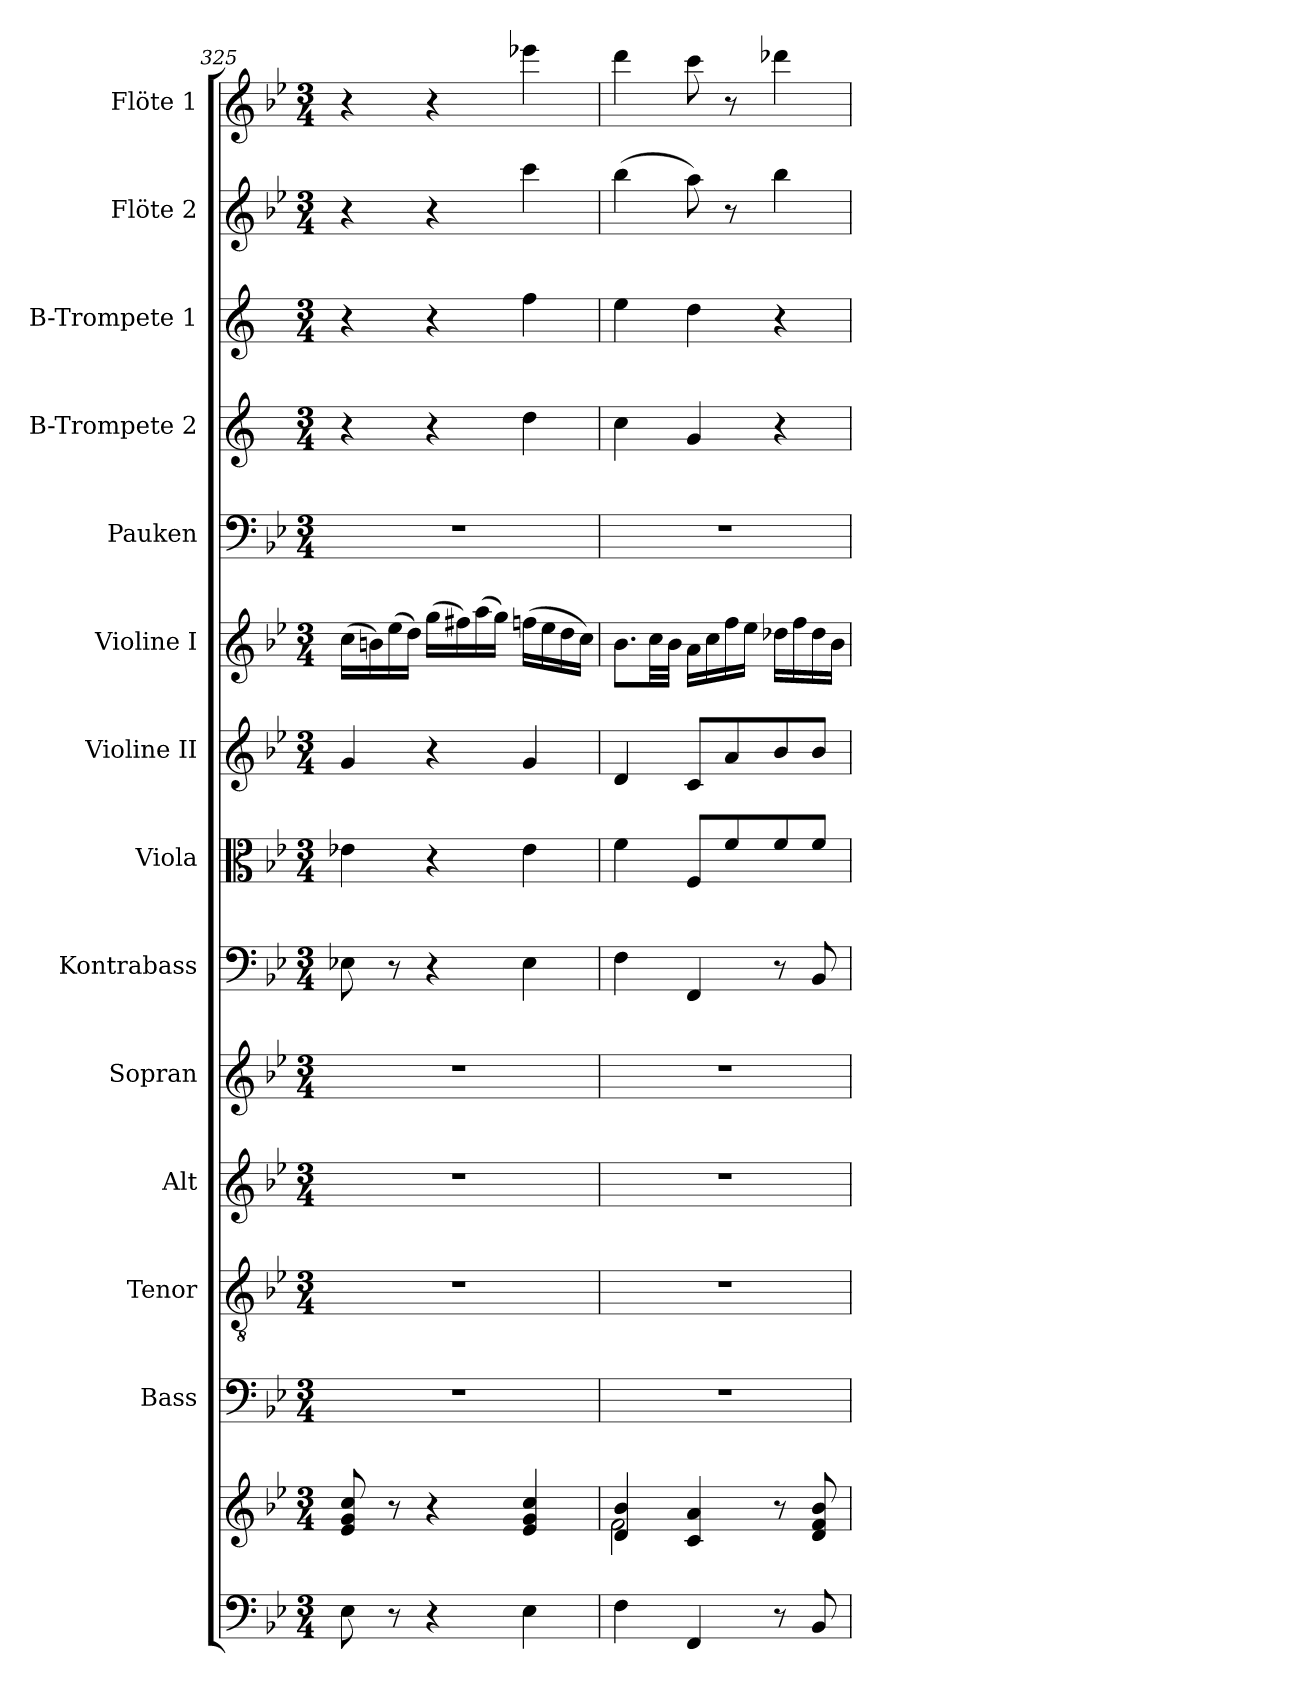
**kern	**kern	**kern	**kern	**kern	**kern	**kern	**kern	**kern	**kern	**kern	**kern	**kern	**kern	**kern
*part14	*part14	*part13	*part12	*part11	*part10	*part9	*part8	*part7	*part6	*part5	*part4	*part3	*part2	*part1
*staff15	*staff14	*staff13	*staff12	*staff11	*staff10	*staff9	*staff8	*staff7	*staff6	*staff5	*staff4	*staff3	*staff2	*staff1
*	*	*I"Bass	*I"Tenor	*I"Alt	*I"Sopran	*I"Kontrabass	*I"Viola	*I"Violine II	*I"Violine I	*I"Pauken	*I"B-Trompete 2	*I"B-Trompete 1	*I"Flöte 2	*I"Flöte 1
*	*	*I'B.	*I'T.	*I'A.	*I'S.	*I'Kb.	*I'Vla.	*I'Vl. II	*I'Vl. I	*I'Pk.	*I'B Trp. 2	*I'B Trp. 1	*I'Fl. 2	*I'Fl. 1
!!LO:PB:g=z
*clefF4	*clefG2	*clefF4	*clefGv2	*clefG2	*clefG2	*clefF4	*clefC3	*clefG2	*clefG2	*clefF4	*clefG2	*clefG2	*clefG2	*clefG2
*	*	*	*	*	*	*ITrd7c12	*	*	*	*	*ITrd1c2	*ITrd1c2	*	*
*k[b-e-]	*k[b-e-]	*k[b-e-]	*k[b-e-]	*k[b-e-]	*k[b-e-]	*k[b-e-]	*k[b-e-]	*k[b-e-]	*k[b-e-]	*k[b-e-]	*k[b-e-]	*k[b-e-]	*k[b-e-]	*k[b-e-]
*B-:	*B-:	*B-:	*B-:	*B-:	*B-:	*B-:	*B-:	*B-:	*B-:	*B-:	*B-:	*B-:	*B-:	*B-:
*M3/4	*M3/4	*M3/4	*M3/4	*M3/4	*M3/4	*M3/4	*M3/4	*M3/4	*M3/4	*M3/4	*M3/4	*M3/4	*M3/4	*M3/4
=325	=325	=325	=325	=325	=325	=325	=325	=325	=325	=325	=325	=325	=325	=325
8E-\	8e-/ 8g/ 8cc/	2.r	2.r	2.r	2.r	8EE-X\	4e-X\	4g/	(>16cc\LL	2.r	4r	4r	4r	4r
.	.	.	.	.	.	.	.	.	16bn\)	.	.	.	.	.
8r	8r	.	.	.	.	8r	.	.	(>16ee-\	.	.	.	.	.
.	.	.	.	.	.	.	.	.	16dd\JJ)	.	.	.	.	.
4r	4r	.	.	.	.	4r	4r	4r	(>16gg\LL	.	4r	4r	4r	4r
.	.	.	.	.	.	.	.	.	16ff#X\)	.	.	.	.	.
.	.	.	.	.	.	.	.	.	(>16aa\	.	.	.	.	.
.	.	.	.	.	.	.	.	.	16gg\JJ)	.	.	.	.	.
4E-\	4e-/ 4g/ 4cc/	.	.	.	.	4EE-\	4e-\	4g/	(>16ffn\LL	.	4cc\	4ee-\	4ccc\	4eee-X\
.	.	.	.	.	.	.	.	.	16ee-\	.	.	.	.	.
.	.	.	.	.	.	.	.	.	16dd\	.	.	.	.	.
.	.	.	.	.	.	.	.	.	16cc\JJ)	.	.	.	.	.
=326	=326	=326	=326	=326	=326	=326	=326	=326	=326	=326	=326	=326	=326	=326
*	*^	*	*	*	*	*	*	*	*	*	*	*	*	*
4F\	4d/ 4b-/	2f\	2.r	2.r	2.r	2.r	4FF\	4f\	4d/	8.b-\L	2.r	4b-\	4dd\	(>4bb-\	4ddd\
.	.	.	.	.	.	.	.	.	.	32cc\LL	.	.	.	.	.
.	.	.	.	.	.	.	.	.	.	32b-\JJJ	.	.	.	.	.
4FF/	4c/ 4a/	.	.	.	.	.	4FFF/	8F/L	8c/L	16a\LL	.	4f/	4cc\	8aa\)	8ccc\
.	.	.	.	.	.	.	.	.	.	16cc\	.	.	.	.	.
.	.	.	.	.	.	.	.	8f/	8a/	16ff\	.	.	.	8r	8r
.	.	.	.	.	.	.	.	.	.	16ee-\JJ	.	.	.	.	.
8r	8r	4ryy	.	.	.	.	8r	8f/	8b-/	16dd-X\LL	.	4r	4r	4bb-\	4ddd-X\
.	.	.	.	.	.	.	.	.	.	16ff\	.	.	.	.	.
8BB-/	8d/ 8f/ 8b-/	.	.	.	.	.	8BBB-/	8f/J	8b-/J	16dd-\	.	.	.	.	.
.	.	.	.	.	.	.	.	.	.	16b-\JJ	.	.	.	.	.
*	*v	*v	*	*	*	*	*	*	*	*	*	*	*	*	*
=	=	=	=	=	=	=	=	=	=	=	=	=	=	=
*-	*-	*-	*-	*-	*-	*-	*-	*-	*-	*-	*-	*-	*-	*-
